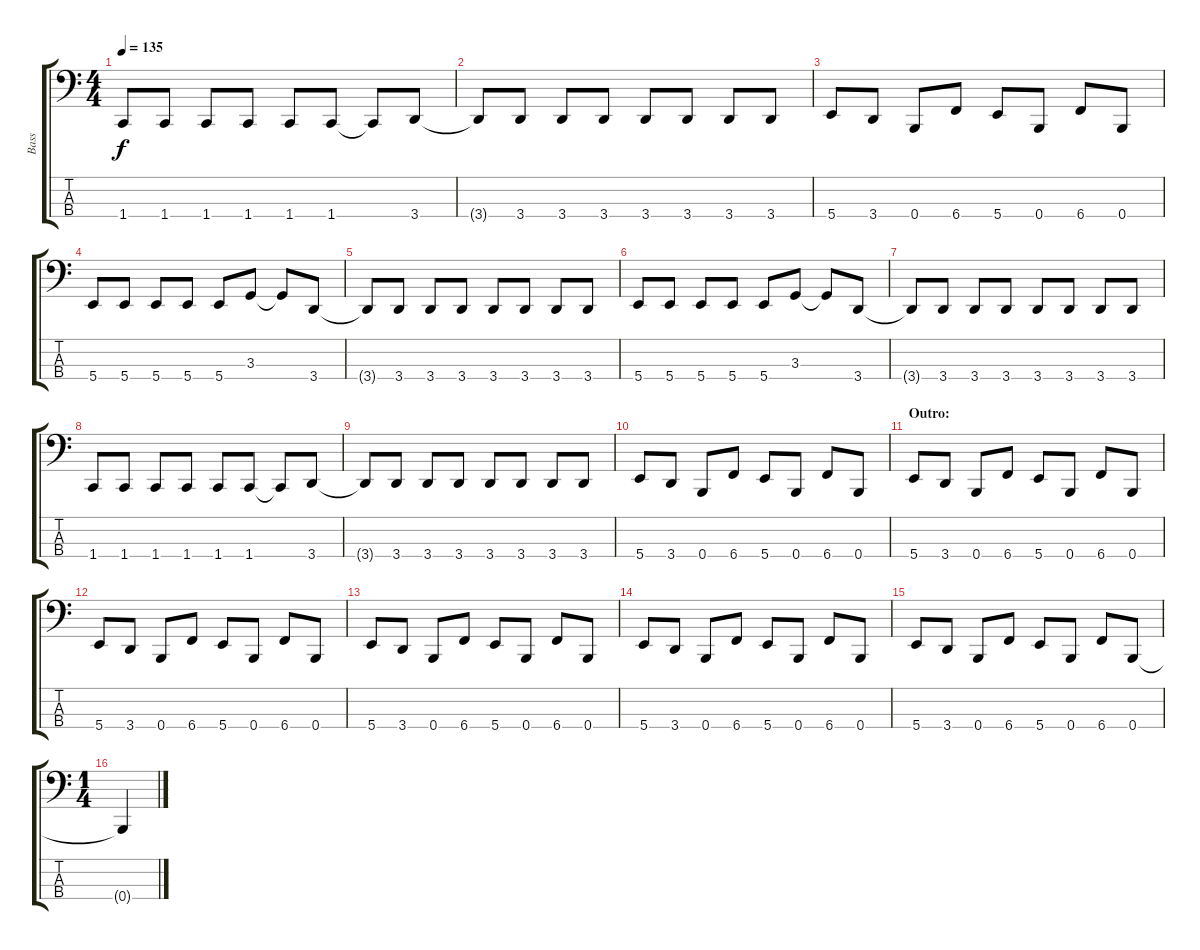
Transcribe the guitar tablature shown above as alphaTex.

\track ("Bass" "Bass") {instrument slapbass2}
\staff {score tabs}
\tuning (D2 A1 E1 B0) {hide}
\ts (4 4)
\tempo 135
\clef f4
\ks c
1.4.8{dy f} 1.4.8 1.4.8 1.4.8 1.4.8 1.4.8 1.4{t}.8 3.4.8 |
3.4{t}.8 3.4.8 3.4.8 3.4.8 3.4.8 3.4.8 3.4.8 3.4.8 |
5.4.8 3.4.8 0.4.8 6.4.8 5.4.8 0.4.8 6.4.8 0.4.8 |
5.4.8 5.4.8 5.4.8 5.4.8 5.4.8 3.3.8 3.3{t}.8 3.4.8 |
3.4{t}.8 3.4.8 3.4.8 3.4.8 3.4.8 3.4.8 3.4.8 3.4.8 |
5.4.8 5.4.8 5.4.8 5.4.8 5.4.8 3.3.8 3.3{t}.8 3.4.8 |
3.4{t}.8 3.4.8 3.4.8 3.4.8 3.4.8 3.4.8 3.4.8 3.4.8 |
1.4.8 1.4.8 1.4.8 1.4.8 1.4.8 1.4.8 1.4{t}.8 3.4.8 |
3.4{t}.8 3.4.8 3.4.8 3.4.8 3.4.8 3.4.8 3.4.8 3.4.8 |
5.4.8 3.4.8 0.4.8 6.4.8 5.4.8 0.4.8 6.4.8 0.4.8 |
\section ("" "Outro:")
5.4.8 3.4.8 0.4.8 6.4.8 5.4.8 0.4.8 6.4.8 0.4.8 |
5.4.8 3.4.8 0.4.8 6.4.8 5.4.8 0.4.8 6.4.8 0.4.8 |
5.4.8 3.4.8 0.4.8 6.4.8 5.4.8 0.4.8 6.4.8 0.4.8 |
5.4.8 3.4.8 0.4.8 6.4.8 5.4.8 0.4.8 6.4.8 0.4.8 |
5.4.8 3.4.8 0.4.8 6.4.8 5.4.8 0.4.8 6.4.8 0.4.8 |
\ts (1 4)
0.4{t}.4
